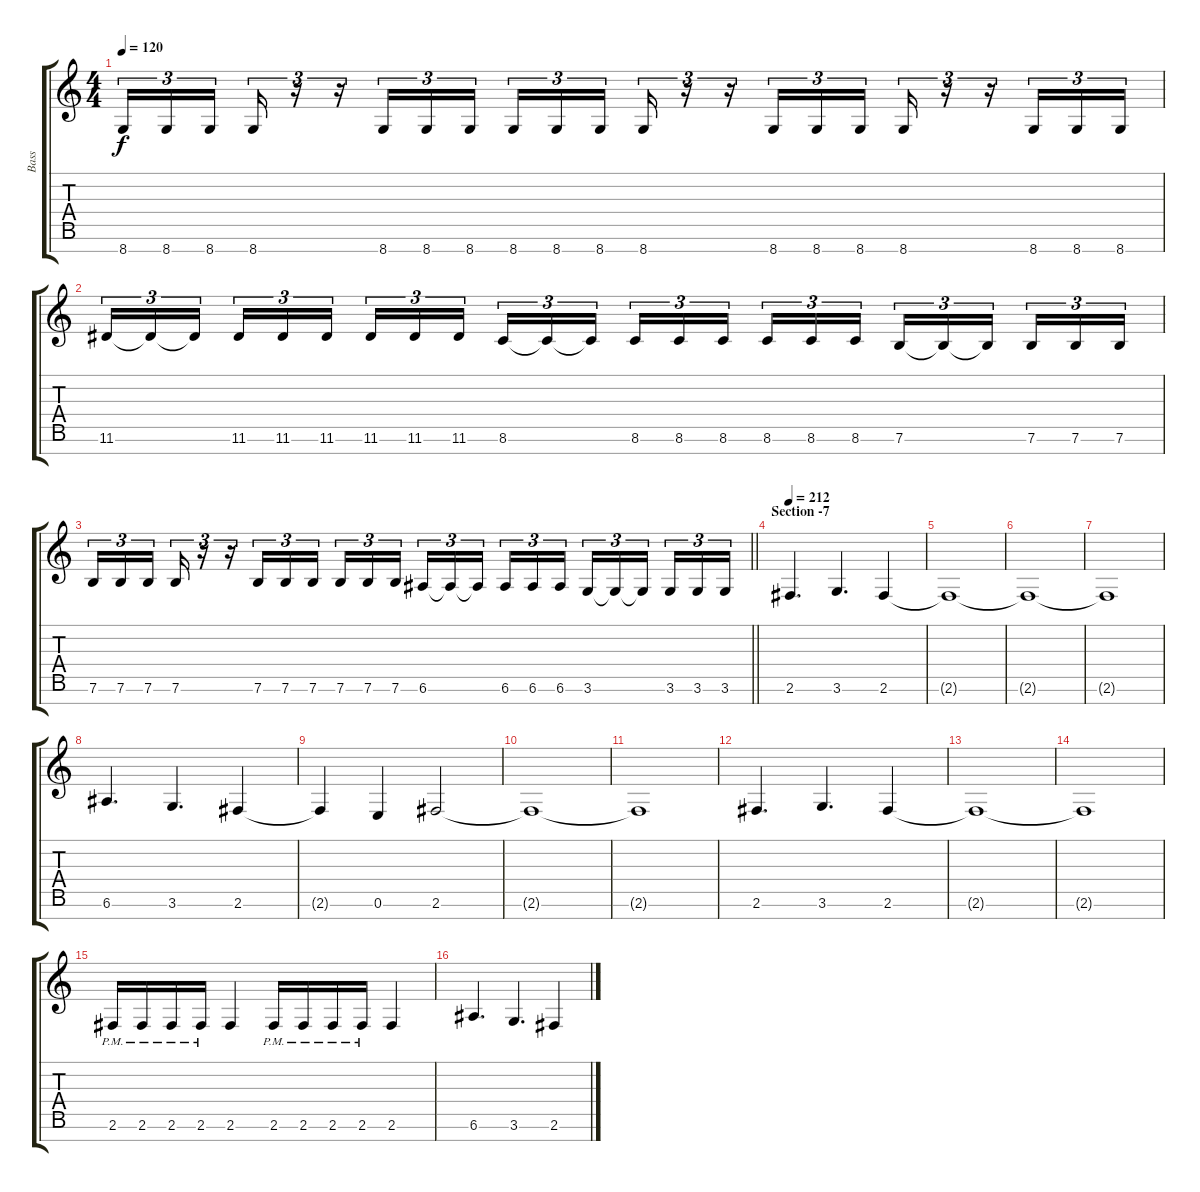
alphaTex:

\track ("Bass" "Bass") {instrument electricbasspick}
\staff {score tabs}
\tuning (E4 B3 G3 D3 A2 E2 B1) {hide}
\ts (4 4)
\tempo 120
\clef g2
\ks c
8.7.16{tu (3 2) dy f} 8.7.16{tu (3 2)} 8.7.16{tu (3 2) beam splitsecondary} 8.7.16{tu (3 2)} r.16{tu (3 2)} r.16{tu (3 2)} 8.7.16{tu (3 2)} 8.7.16{tu (3 2)} 8.7.16{tu (3 2) beam splitsecondary} 8.7.16{tu (3 2)} 8.7.16{tu (3 2)} 8.7.16{tu (3 2)} 8.7.16{tu (3 2)} r.16{tu (3 2)} r.16{tu (3 2)} 8.7.16{tu (3 2)} 8.7.16{tu (3 2)} 8.7.16{tu (3 2)} 8.7.16{tu (3 2)} r.16{tu (3 2)} r.16{tu (3 2)} 8.7.16{tu (3 2)} 8.7.16{tu (3 2)} 8.7.16{tu (3 2)} |
11.6.16{tu (3 2)} 11.6{t}.16{tu (3 2)} 11.6{t}.16{tu (3 2) beam splitsecondary} 11.6.16{tu (3 2)} 11.6.16{tu (3 2)} 11.6.16{tu (3 2)} 11.6.16{tu (3 2)} 11.6.16{tu (3 2)} 11.6.16{tu (3 2) beam splitsecondary} 8.6.16{tu (3 2)} 8.6{t}.16{tu (3 2)} 8.6{t}.16{tu (3 2)} 8.6.16{tu (3 2)} 8.6.16{tu (3 2)} 8.6.16{tu (3 2) beam splitsecondary} 8.6.16{tu (3 2)} 8.6.16{tu (3 2)} 8.6.16{tu (3 2)} 7.6.16{tu (3 2)} 7.6{t}.16{tu (3 2)} 7.6{t}.16{tu (3 2) beam splitsecondary} 7.6.16{tu (3 2)} 7.6.16{tu (3 2)} 7.6.16{tu (3 2)} |
\barLineRight lightlight
7.6.16{tu (3 2)} 7.6.16{tu (3 2)} 7.6.16{tu (3 2) beam splitsecondary} 7.6.16{tu (3 2)} r.16{tu (3 2)} r.16{tu (3 2)} 7.6.16{tu (3 2)} 7.6.16{tu (3 2)} 7.6.16{tu (3 2) beam splitsecondary} 7.6.16{tu (3 2)} 7.6.16{tu (3 2)} 7.6.16{tu (3 2)} 6.6.16{tu (3 2)} 6.6{t}.16{tu (3 2)} 6.6{t}.16{tu (3 2) beam splitsecondary} 6.6.16{tu (3 2)} 6.6.16{tu (3 2)} 6.6.16{tu (3 2)} 3.6.16{tu (3 2)} 3.6{t}.16{tu (3 2)} 3.6{t}.16{tu (3 2) beam splitsecondary} 3.6.16{tu (3 2)} 3.6.16{tu (3 2)} 3.6.16{tu (3 2)} |
\section ("" "Section -7")
\tempo 212
2.6.4{d} 3.6.4{d} 2.6.4 |
2.6{t}.1 |
2.6{t}.1 |
2.6{t}.1 |
6.6.4{d} 3.6.4{d} 2.6.4 |
2.6{t}.4 0.6.4 2.6.2 |
2.6{t}.1 |
2.6{t}.1 |
2.6.4{d} 3.6.4{d} 2.6.4 |
2.6{t}.1 |
2.6{t}.1 |
2.6{pm}.16 2.6{pm}.16 2.6{pm}.16 2.6{pm}.16 2.6.4 2.6{pm}.16 2.6{pm}.16 2.6{pm}.16 2.6{pm}.16 2.6.4 |
6.6.4{d} 3.6.4{d} 2.6.4
